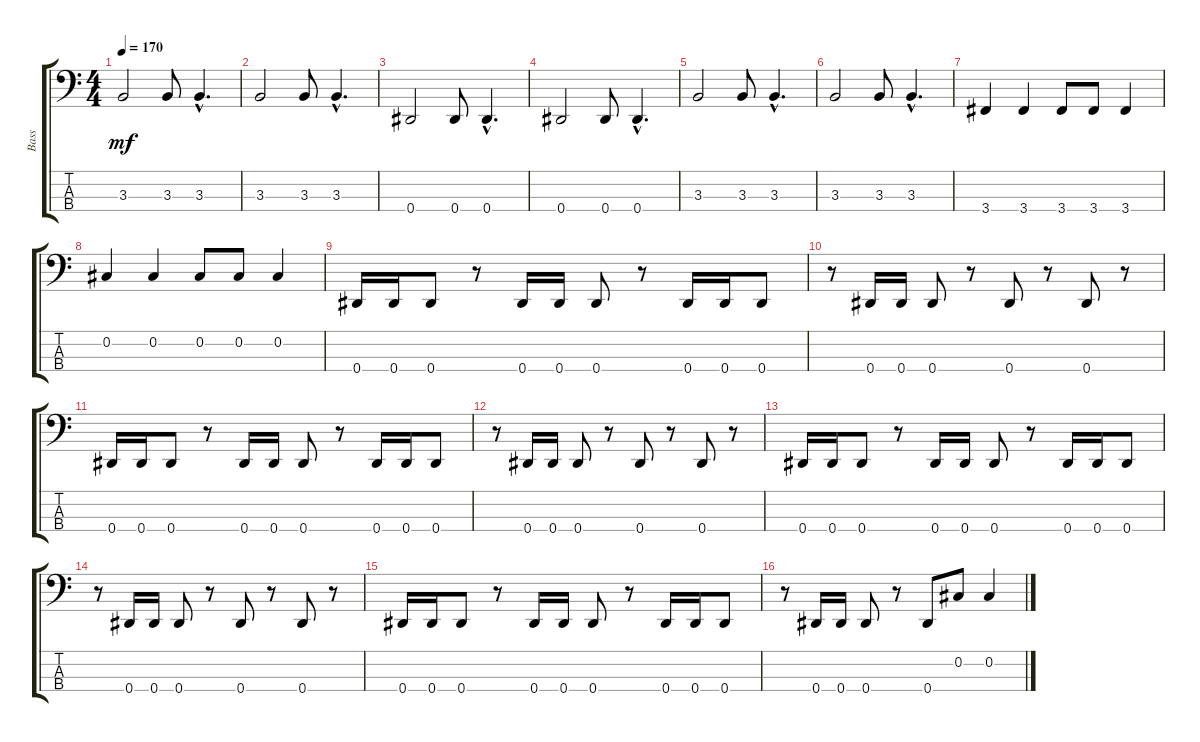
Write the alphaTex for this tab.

\track ("Bass" "Bass") {instrument electricbasspick}
\staff {score tabs}
\tuning (Gb2 Db2 Ab1 Eb1) {hide}
\ts (4 4)
\tempo 170
\clef f4
\ks c
3.3.2{dy mf} 3.3.8 3.3{hac}.4{d} |
3.3.2 3.3.8 3.3{hac}.4{d} |
0.4.2 0.4.8 0.4{hac}.4{d} |
0.4.2 0.4.8 0.4{hac}.4{d} |
3.3.2 3.3.8 3.3{hac}.4{d} |
3.3.2 3.3.8 3.3{hac}.4{d} |
3.4.4 3.4.4 3.4.8 3.4.8 3.4.4 |
0.2.4 0.2.4 0.2.8 0.2.8 0.2.4 |
0.4.16 0.4.16 0.4.8 r.8 0.4.16 0.4.16 0.4.8 r.8 0.4.16 0.4.16 0.4.8 |
r.8 0.4.16 0.4.16 0.4.8 r.8 0.4.8 r.8 0.4.8 r.8 |
0.4.16 0.4.16 0.4.8 r.8 0.4.16 0.4.16 0.4.8 r.8 0.4.16 0.4.16 0.4.8 |
r.8 0.4.16 0.4.16 0.4.8 r.8 0.4.8 r.8 0.4.8 r.8 |
0.4.16 0.4.16 0.4.8 r.8 0.4.16 0.4.16 0.4.8 r.8 0.4.16 0.4.16 0.4.8 |
r.8 0.4.16 0.4.16 0.4.8 r.8 0.4.8 r.8 0.4.8 r.8 |
0.4.16 0.4.16 0.4.8 r.8 0.4.16 0.4.16 0.4.8 r.8 0.4.16 0.4.16 0.4.8 |
r.8 0.4.16 0.4.16 0.4.8 r.8 0.4.8 0.2.8 0.2.4
